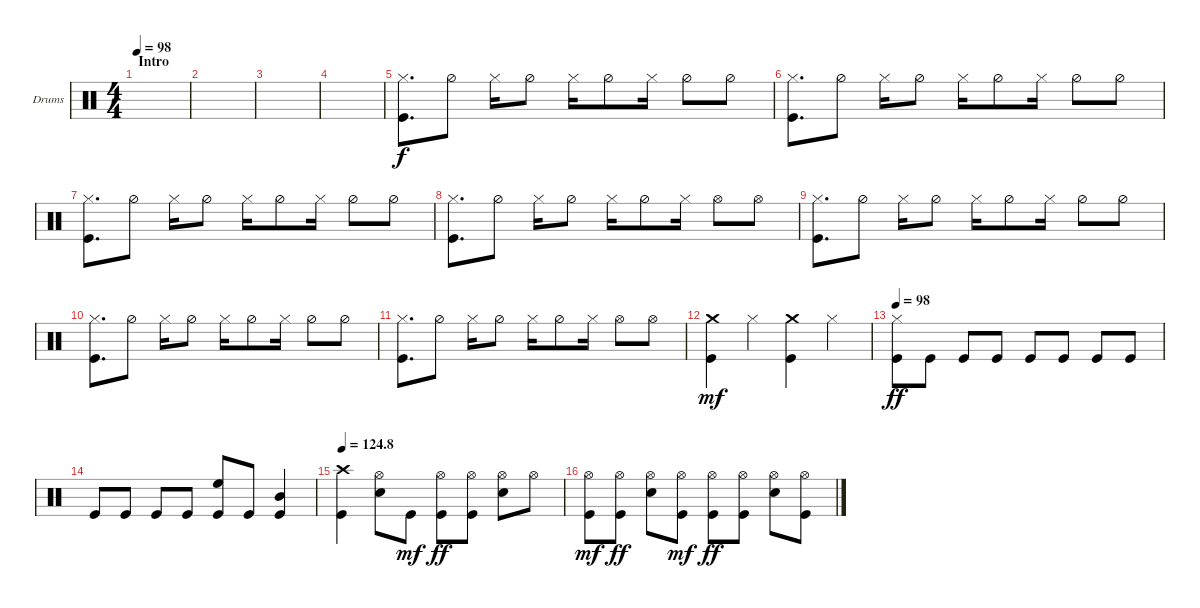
\defaultSystemsLayout 4
\bracketExtendMode groupsimilarinstruments
\firstSystemTrackNameOrientation horizontal
\otherSystemsTrackNameOrientation horizontal
\track ("Steven" "Drums") {instrument percussion}
\staff {score}
\articulation defaults
\ts (4 4)
\section ("" "Intro")
\tempo 98
\clef neutral
\ks c
|
|
|
|
("Kick (hit)" "Hi-Hat (closed)").8{d} "Hi-Hat (half)".8 "Hi-Hat (closed)".16 "Hi-Hat (half)".8 "Hi-Hat (closed)".16 "Hi-Hat (half)".8 "Hi-Hat (closed)".16 "Hi-Hat (half)".8 "Hi-Hat (half)".8 |
("Kick (hit)" "Hi-Hat (closed)").8{d} "Hi-Hat (half)".8 "Hi-Hat (closed)".16 "Hi-Hat (half)".8 "Hi-Hat (closed)".16 "Hi-Hat (half)".8 "Hi-Hat (closed)".16 "Hi-Hat (half)".8 "Hi-Hat (half)".8 |
("Kick (hit)" "Hi-Hat (closed)").8{d} "Hi-Hat (half)".8 "Hi-Hat (closed)".16 "Hi-Hat (half)".8 "Hi-Hat (closed)".16 "Hi-Hat (half)".8 "Hi-Hat (closed)".16 "Hi-Hat (half)".8 "Hi-Hat (half)".8 |
("Kick (hit)" "Hi-Hat (closed)").8{d} "Hi-Hat (half)".8 "Hi-Hat (closed)".16 "Hi-Hat (half)".8 "Hi-Hat (closed)".16 "Hi-Hat (half)".8 "Hi-Hat (closed)".16 "Hi-Hat (open)".8 "Hi-Hat (open)".8 |
("Kick (hit)" "Hi-Hat (closed)").8{d} "Hi-Hat (half)".8 "Hi-Hat (closed)".16 "Hi-Hat (half)".8 "Hi-Hat (closed)".16 "Hi-Hat (half)".8 "Hi-Hat (closed)".16 "Hi-Hat (half)".8 "Hi-Hat (half)".8 |
("Kick (hit)" "Hi-Hat (closed)").8{d} "Hi-Hat (half)".8 "Hi-Hat (closed)".16 "Hi-Hat (half)".8 "Hi-Hat (closed)".16 "Hi-Hat (half)".8 "Hi-Hat (closed)".16 "Hi-Hat (half)".8 "Hi-Hat (half)".8 |
("Kick (hit)" "Hi-Hat (closed)").8{d} "Hi-Hat (half)".8 "Hi-Hat (closed)".16 "Hi-Hat (half)".8 "Hi-Hat (closed)".16 "Hi-Hat (half)".8 "Hi-Hat (closed)".16 "Hi-Hat (open)".8 "Hi-Hat (open)".8 |
("Kick (hit)" "Crash medium (hit)").4{dy mf} "Hi-Hat (closed)".4 ("Crash medium (hit)" "Kick (hit)").4 "Hi-Hat (closed)".4 |
\tempo 98
("Kick (hit)" "Hi-Hat (closed)").8{dy ff} "Kick (hit)".8 "Kick (hit)".8 "Kick (hit)".8 "Kick (hit)".8 "Kick (hit)".8 "Kick (hit)".8 "Kick (hit)".8 |
"Kick (hit)".8 "Kick (hit)".8 "Kick (hit)".8 "Kick (hit)".8 ("Kick (hit)" "High Floor Tom (hit)").8 "Kick (hit)".8 ("Kick (hit)" "Mid Tom (hit)").4 |
\tempo
124.8 ("Kick (hit)" "Crash high (hit)").4 ("Snare (hit) 2" "Hi-Hat (open)").8 "Kick (hit)".8{dy mf} ("Hi-Hat (open)" "Kick (hit)").8{dy ff} ("Hi-Hat (open)" "Kick (hit)").8 ("Hi-Hat (open)" "Snare (hit) 2").8 "Hi-Hat (open)".8 |
("Kick (hit)" "Hi-Hat (open)").8{dy mf} ("Kick (hit)" "Hi-Hat (open)").8{dy ff} ("Snare (hit) 2" "Hi-Hat (open)").8 ("Kick (hit)" "Hi-Hat (open)").8{dy mf} ("Kick (hit)" "Hi-Hat (open)").8{dy ff} ("Kick (hit)" "Hi-Hat (open)").8 ("Snare (hit) 2" "Hi-Hat (open)").8 ("Kick (hit)" "Hi-Hat (open)").8
